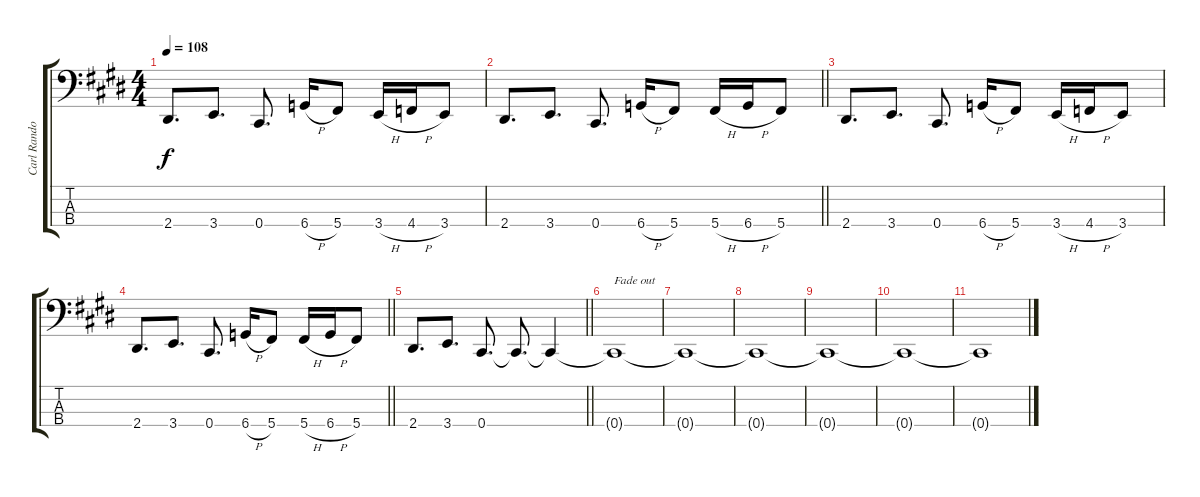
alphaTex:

\track ("Carl Randolph" "Carl Rando") {instrument electricbasspick}
\staff {score tabs}
\tuning (Gb2 Db2 Ab1 Db1) {hide}
\ts (4 4)
\tempo 108
\clef f4
\ks c#minor
2.4.8{d dy f} 3.4.8{d} 0.4.8{d} 6.4{h}.16 5.4.8 3.4{h}.16 4.4{h}.16 3.4.8 |
\barLineRight lightlight
2.4.8{d} 3.4.8{d} 0.4.8{d} 6.4{h}.16 5.4.8 5.4{h}.16 6.4{h}.16 5.4.8 |
2.4.8{d} 3.4.8{d} 0.4.8{d} 6.4{h}.16 5.4.8 3.4{h}.16 4.4{h}.16 3.4.8 |
\barLineRight lightlight
2.4.8{d} 3.4.8{d} 0.4.8{d} 6.4{h}.16 5.4.8 5.4{h}.16 6.4{h}.16 5.4.8 |
\barLineRight lightlight
2.4.8{d} 3.4.8{d} 0.4.8{d} 0.4{t}.8{d} 0.4{t}.4 |
0.4{t}.1{txt "Fade out" volume 0} |
0.4{t}.1 |
0.4{t}.1 |
0.4{t}.1 |
0.4{t}.1 |
0.4{t}.1
